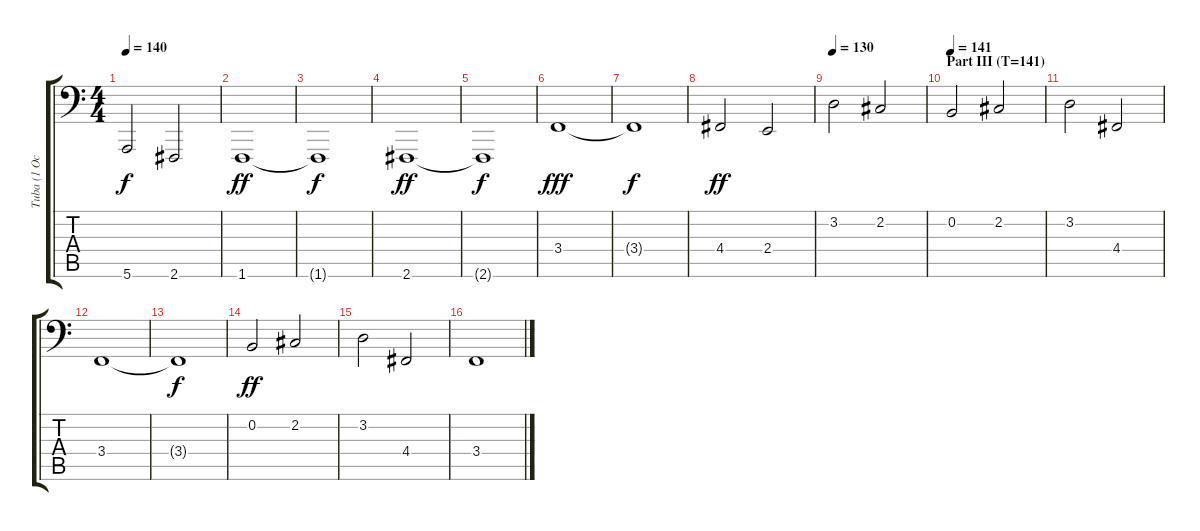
\track ("Tuba (1 Octave Lower)" "Tuba (1 Oc") {instrument tuba}
\staff {score tabs}
\tuning (E3 B2 G2 D2 A1 E1) {hide}
\ts (4 4)
\tempo 140
\clef f4
\ks c
5.6.2{dy f} 2.6.2 |
1.6.1{dy ff} |
1.6{t}.1{dy f} |
2.6.1{dy ff} |
2.6{t}.1{dy f} |
3.4.1{dy fff} |
3.4{t}.1{dy f} |
4.4.2{dy ff} 2.4.2 |
\tempo 130
3.2.2 2.2.2 |
\section ("" "Part III (T=141)")
\tempo 141
0.2.2{volume 16} 2.2.2 |
3.2.2 4.4.2 |
3.4.1 |
3.4{t}.1{dy f} |
0.2.2{dy ff} 2.2.2 |
3.2.2 4.4.2 |
3.4.1
